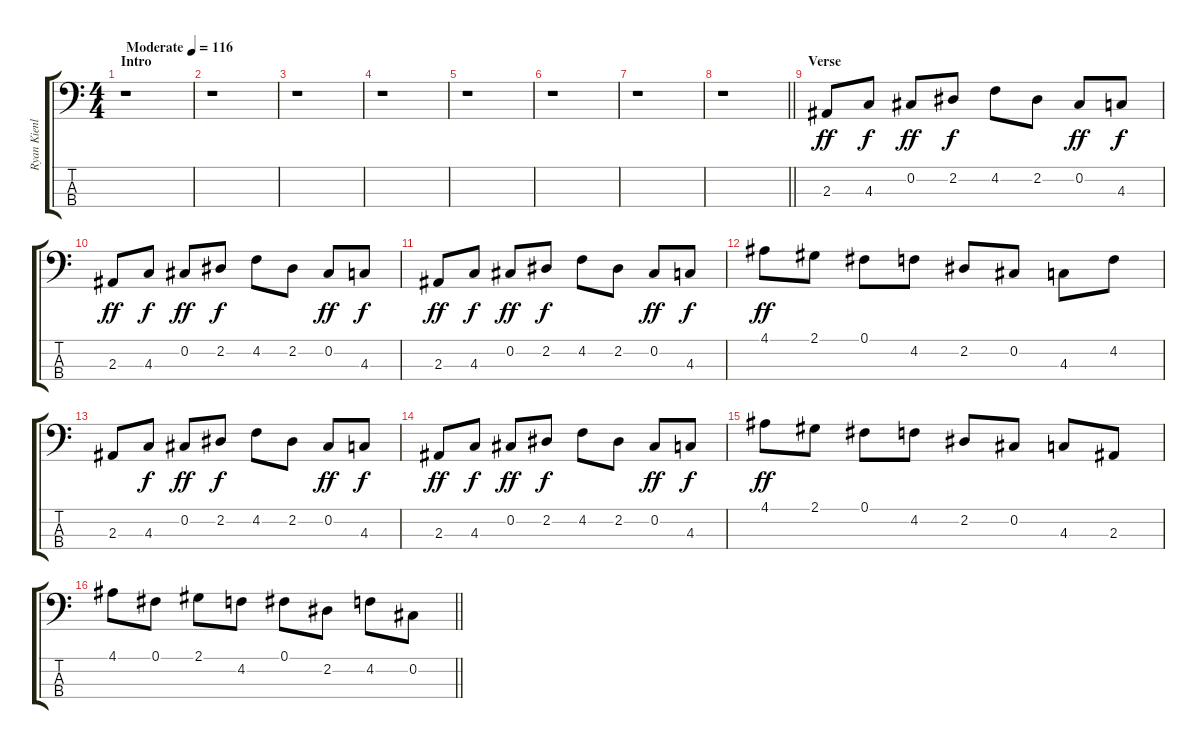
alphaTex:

\track ("Ryan Kienle" "Ryan Kienl") {instrument electricbassfinger}
\staff {score tabs}
\tuning (Gb2 Db2 Ab1 Eb1) {hide}
\ts (4 4)
\section ("" "Intro")
\tempo (116 "Moderate")
\clef f4
\ks c
r.1{dy ff instrument electricbassfinger} |
r.1 |
r.1 |
r.1 |
r.1 |
r.1 |
r.1 |
\barLineRight lightlight
r.1 |
\section ("" "Verse")
2.3.8 4.3.8{dy f} 0.2.8{dy ff} 2.2.8{dy f} 4.2.8 2.2.8 0.2.8{dy ff} 4.3.8{dy f} |
2.3.8{dy ff} 4.3.8{dy f} 0.2.8{dy ff} 2.2.8{dy f} 4.2.8 2.2.8 0.2.8{dy ff} 4.3.8{dy f} |
2.3.8{dy ff} 4.3.8{dy f} 0.2.8{dy ff} 2.2.8{dy f} 4.2.8 2.2.8 0.2.8{dy ff} 4.3.8{dy f} |
4.1.8{dy ff} 2.1.8 0.1.8 4.2.8 2.2.8 0.2.8 4.3.8 4.2.8 |
2.3.8 4.3.8{dy f} 0.2.8{dy ff} 2.2.8{dy f} 4.2.8 2.2.8 0.2.8{dy ff} 4.3.8{dy f} |
2.3.8{dy ff} 4.3.8{dy f} 0.2.8{dy ff} 2.2.8{dy f} 4.2.8 2.2.8 0.2.8{dy ff} 4.3.8{dy f} |
4.1.8{dy ff} 2.1.8 0.1.8 4.2.8 2.2.8 0.2.8 4.3.8 2.3.8 |
\barLineRight lightlight
4.1.8 0.1.8 2.1.8 4.2.8 0.1.8 2.2.8 4.2.8 0.2.8
